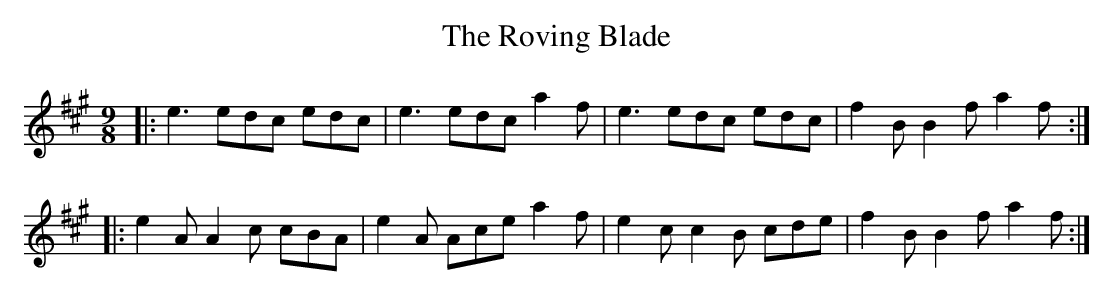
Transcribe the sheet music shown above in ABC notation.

X:1
T: The Roving Blade
M: 9/8
L: 1/8
K: Amaj
|:e3 edc edc|e3 edc a2 f|e3 edc edc|f2 B B2 f a2 f:|
|:e2 A A2 c cBA|e2 A Ace a2 f|e2 c c2 B cde|f2 B B2 f a2 f:|
